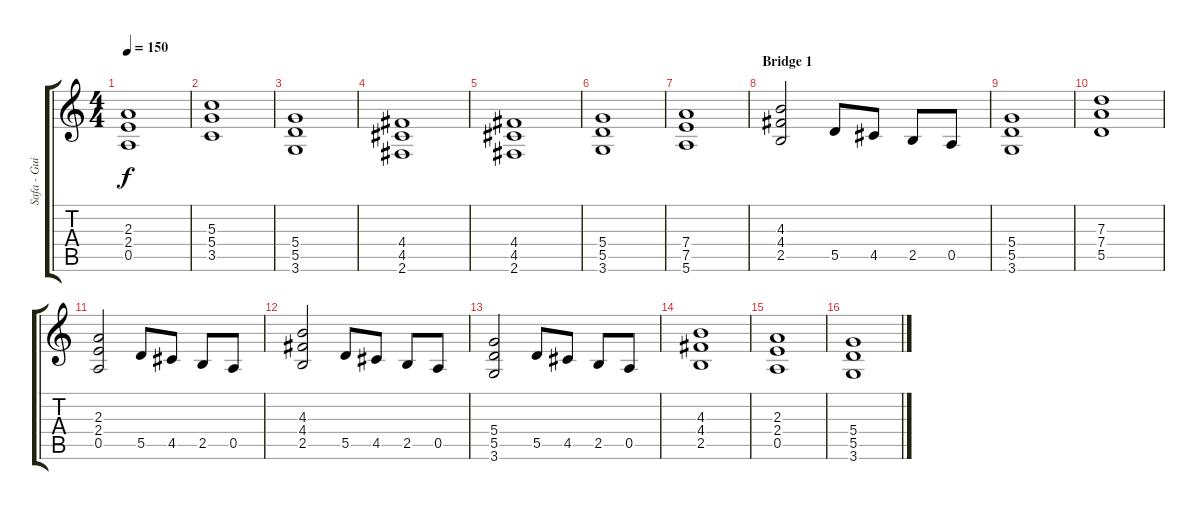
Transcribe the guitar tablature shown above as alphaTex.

\track ("Safa - Guitar" "Safa - Gui") {instrument distortionguitar}
\staff {score tabs}
\tuning (E4 B3 G3 D3 A2 E2) {hide}
\ts (4 4)
\tempo 150
\clef g2
\ks c
(2.3 2.4 0.5).1{dy f} |
(5.3 5.4 3.5).1 |
(5.4 5.5 3.6).1 |
(4.4 4.5 2.6).1 |
(4.4 4.5 2.6).1 |
(5.4 5.5 3.6).1 |
(7.4 7.5 5.6).1 |
\section ("" "Bridge 1")
(4.3 4.4 2.5).2 5.5.8 4.5.8 2.5.8 0.5.8 |
(5.4 5.5 3.6).1 |
(7.3 7.4 5.5).1 |
(2.3 2.4 0.5).2 5.5.8 4.5.8 2.5.8 0.5.8 |
(4.3 4.4 2.5).2 5.5.8 4.5.8 2.5.8 0.5.8 |
(5.4 5.5 3.6).2 5.5.8 4.5.8 2.5.8 0.5.8 |
(4.3 4.4 2.5).1 |
(2.3 2.4 0.5).1 |
(5.4 5.5 3.6).1
